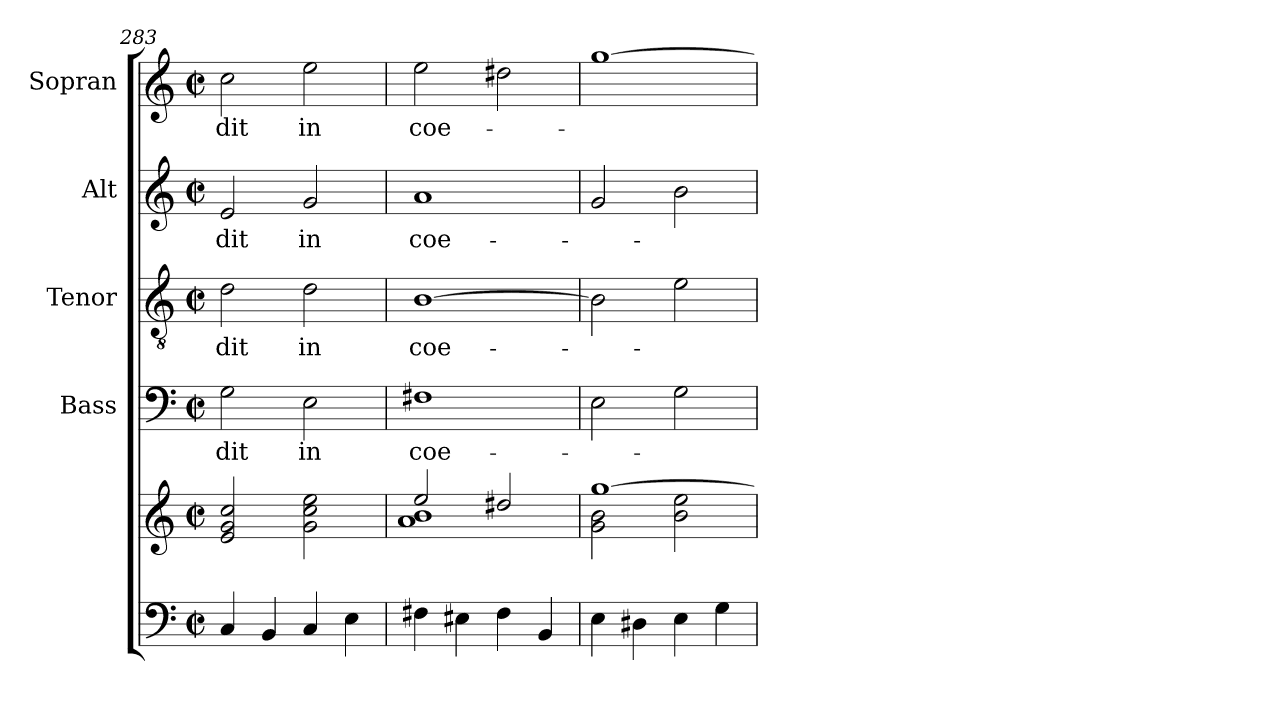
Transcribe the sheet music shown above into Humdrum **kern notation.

**kern	**kern	**kern	**text	**kern	**text	**kern	**text	**kern	**text
*part5	*part5	*part4	*part4	*part3	*part3	*part2	*part2	*part1	*part1
*staff6	*staff5	*staff4	*staff4	*staff3	*staff3	*staff2	*staff2	*staff1	*staff1
*	*	*I"Bass	*	*I"Tenor	*	*I"Alt	*	*I"Sopran	*
*	*	*I'B.	*	*I'T.	*	*I'A.	*	*I'S.	*
*clefF4	*clefG2	*clefF4	*	*clefGv2	*	*clefG2	*	*clefG2	*
*k[]	*k[]	*k[]	*	*k[]	*	*k[]	*	*k[]	*
*C:	*C:	*C:	*	*C:	*	*C:	*	*C:	*
*M2/2	*M2/2	*M2/2	*	*M2/2	*	*M2/2	*	*M2/2	*
*met(c|)	*met(c|)	*met(c|)	*	*met(c|)	*	*met(c|)	*	*met(c|)	*
=283	=283	=283	=283	=283	=283	=283	=283	=283	=283
!	!	!	!LO:LY:b	!	!LO:LY:b	!	!LO:LY:b	!	!LO:LY:b
4C/	2e/ 2g/ 2cc/	2G\	-dit	2d\	-dit	2e/	-dit	2cc\	-dit
4BB/	.	.	.	.	.	.	.	.	.
!	!	!	!LO:LY:b	!	!LO:LY:b	!	!LO:LY:b	!	!LO:LY:b
4C/	2g\ 2cc\ 2ee\	2E\	in	2d\	in	2g/	in	2ee\	in
4E\	.	.	.	.	.	.	.	.	.
=284	=284	=284	=284	=284	=284	=284	=284	=284	=284
*	*^	*	*	*	*	*	*	*	*
!	!	!	!	!LO:LY:b	!	!LO:LY:b	!	!LO:LY:b	!	!LO:LY:b
4F#X\	2ee/	1a 1b	1F#X	coe-	[1B	coe-	1a	coe-	2ee\	coe-
4E#X\	.	.	.	.	.	.	.	.	.	.
4F#\	2dd#X/	.	.	.	.	.	.	.	2dd#X\	.
4BB/	.	.	.	.	.	.	.	.	.	.
=285	=285	=285	=285	=285	=285	=285	=285	=285	=285	=285
4E\	[>1gg	2g\ 2b\	2E\	.	2B\]	.	2g/	.	[1gg	.
4D#X\	.	.	.	.	.	.	.	.	.	.
4E\	.	2b\ 2ee\	2G\	.	2e\	.	2b\	.	.	.
4G\	.	.	.	.	.	.	.	.	.	.
*	*v	*v	*	*	*	*	*	*	*	*
=	=	=	=	=	=	=	=	=	=
*-	*-	*-	*-	*-	*-	*-	*-	*-	*-
